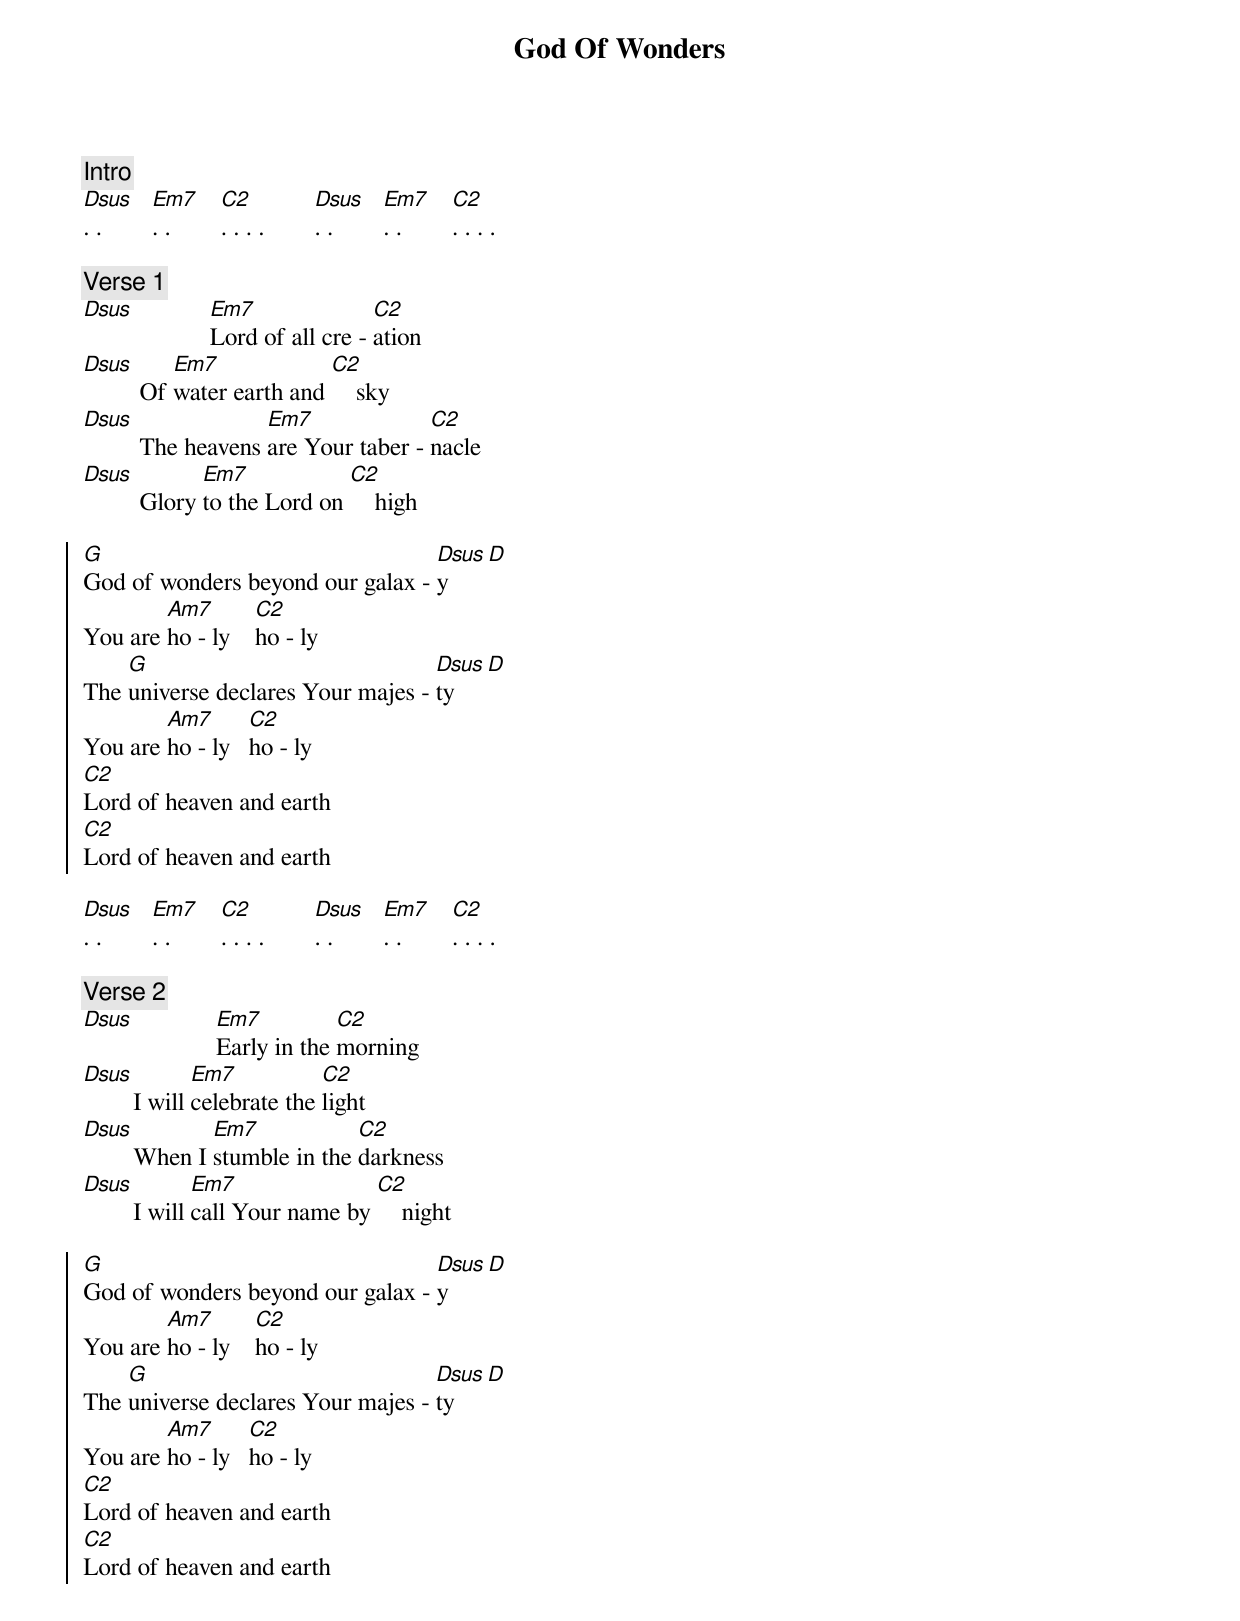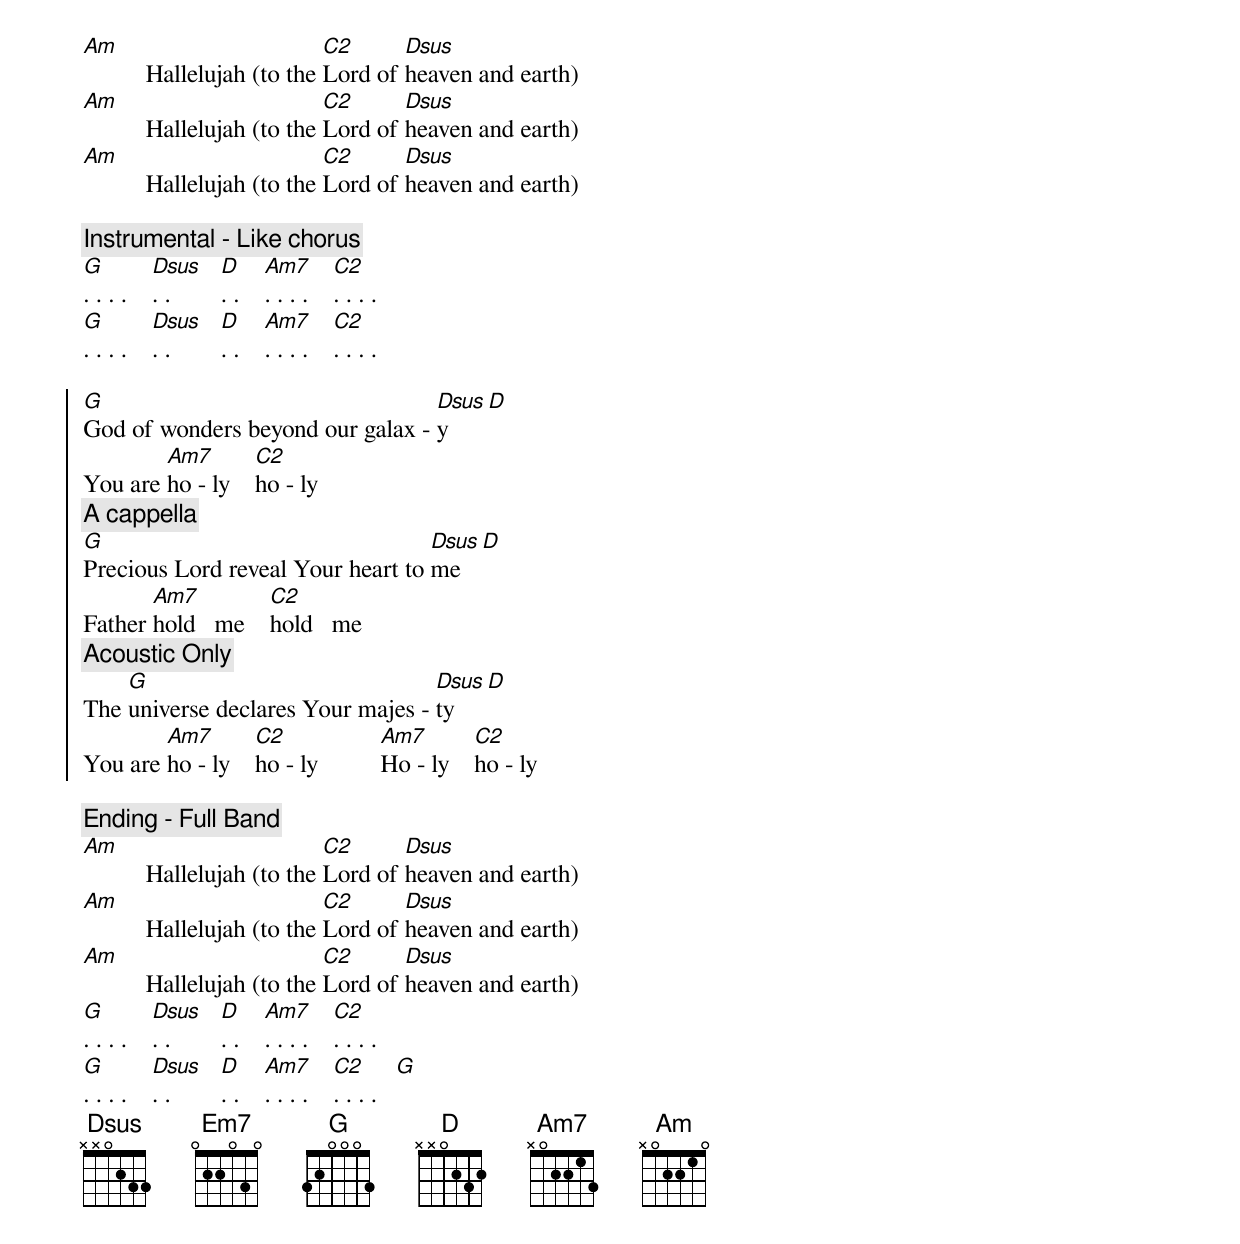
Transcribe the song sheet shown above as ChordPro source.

{title: God Of Wonders}
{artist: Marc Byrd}
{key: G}
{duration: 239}
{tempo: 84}
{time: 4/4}
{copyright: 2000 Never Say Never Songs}

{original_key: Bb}
{c: Intro}
[Dsus]. .        [Em7]. .        [C2]. . . .        [Dsus]. .        [Em7]. .        [C2]. . . .

{c: Verse 1}
[Dsus]            [Em7]Lord of all cre - [C2]ation
[Dsus]         Of [Em7]water earth and [C2]    sky
[Dsus]         The heavens [Em7]are Your taber - [C2]nacle
[Dsus]         Glory [Em7]to the Lord on [C2]    high

{start_of_chorus}
[G]God of wonders beyond our galax - [Dsus]y    [D]
You are [Am7]ho - ly    [C2]ho - ly
The [G]universe declares Your majes - [Dsus]ty   [D]
You are [Am7]ho - ly   [C2]ho - ly
[C2]Lord of heaven and earth
[C2]Lord of heaven and earth
{end_of_chorus}

[Dsus]. .        [Em7]. .        [C2]. . . .        [Dsus]. .        [Em7]. .        [C2]. . . .

{c: Verse 2}
[Dsus]             [Em7]Early in the [C2]morning
[Dsus]        I will [Em7]celebrate the [C2]light
[Dsus]        When I [Em7]stumble in the [C2]darkness
[Dsus]        I will [Em7]call Your name by [C2]    night

{start_of_chorus}
[G]God of wonders beyond our galax - [Dsus]y    [D]
You are [Am7]ho - ly    [C2]ho - ly
The [G]universe declares Your majes - [Dsus]ty   [D]
You are [Am7]ho - ly   [C2]ho - ly
[C2]Lord of heaven and earth
[C2]Lord of heaven and earth
{end_of_chorus}

{sob}
[Am]          Hallelujah (to the [C2]Lord of [Dsus]heaven and earth)
[Am]          Hallelujah (to the [C2]Lord of [Dsus]heaven and earth)
[Am]          Hallelujah (to the [C2]Lord of [Dsus]heaven and earth)
{eob}

{c: Instrumental - Like chorus}
[G]. . . .    [Dsus]. .        [D]. .    [Am7]. . . .    [C2]. . . .
[G]. . . .    [Dsus]. .        [D]. .    [Am7]. . . .    [C2]. . . .

{start_of_chorus}
[G]God of wonders beyond our galax - [Dsus]y    [D]
You are [Am7]ho - ly    [C2]ho - ly
{c: A cappella}
[G]Precious Lord reveal Your heart to [Dsus]me   [D]
Father [Am7]hold   me    [C2]hold   me
{c: Acoustic Only}
The [G]universe declares Your majes - [Dsus]ty   [D]
You are [Am7]ho - ly    [C2]ho - ly          [Am7]Ho - ly    [C2]ho - ly
{end_of_chorus}

{c: Ending - Full Band}
[Am]          Hallelujah (to the [C2]Lord of [Dsus]heaven and earth)
[Am]          Hallelujah (to the [C2]Lord of [Dsus]heaven and earth)
[Am]          Hallelujah (to the [C2]Lord of [Dsus]heaven and earth)
[G]. . . .    [Dsus]. .        [D]. .    [Am7]. . . .    [C2]. . . .
[G]. . . .    [Dsus]. .        [D]. .    [Am7]. . . .    [C2]. . . .   [G]
